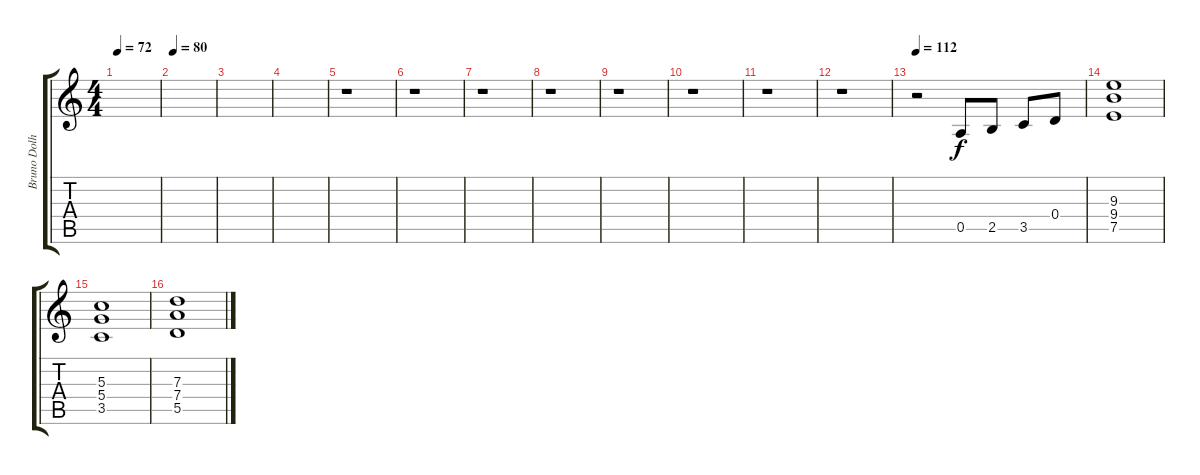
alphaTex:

\track ("Bruno Dolheguy" "Bruno Dolh") {instrument distortionguitar}
\staff {score tabs}
\tuning (E4 B3 G3 D3 A2 E2) {hide}
\ts (4 4)
\tempo 72
\clef g2
\ks c
|
\tempo 80
|
|
|
r.1 |
r.1 |
r.1 |
r.1 |
r.1 |
r.1 |
r.1 |
r.1 |
\tempo 112
r.2 0.5.8 2.5.8 3.5.8 0.4.8 |
(9.3 9.4 7.5).1 |
(5.3 5.4 3.5).1 |
(7.3 7.4 5.5).1
